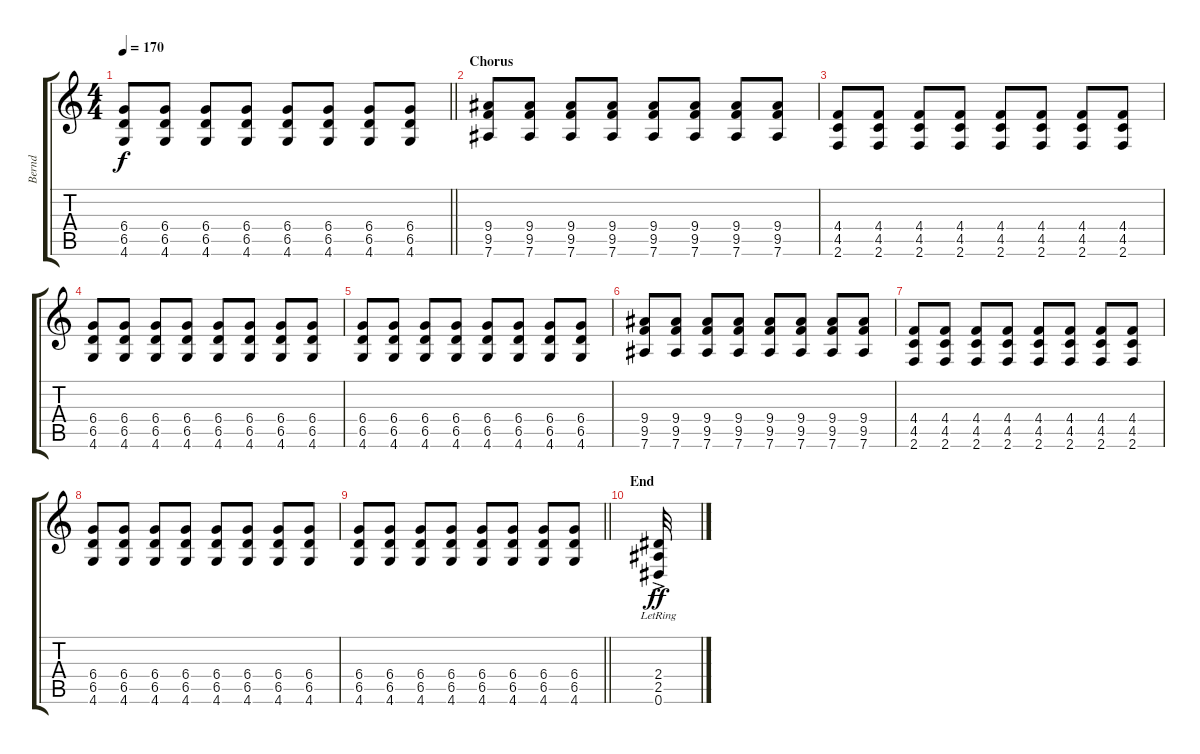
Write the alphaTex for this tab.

\track ("Bernd" "Bernd") {instrument overdrivenguitar}
\staff {score tabs}
\tuning (Eb4 Bb3 Gb3 Db3 Ab2 Eb2) {hide}
\ts (4 4)
\tempo 170
\clef g2
\barLineRight lightlight
\ks c
(6.4 6.5 4.6).8{dy f} (6.4 6.5 4.6).8 (6.4 6.5 4.6).8 (6.4 6.5 4.6).8 (6.4 6.5 4.6).8 (6.4 6.5 4.6).8 (6.4 6.5 4.6).8 (6.4 6.5 4.6).8 |
\section ("" "Chorus")
(9.4 9.5 7.6).8 (9.4 9.5 7.6).8 (9.4 9.5 7.6).8 (9.4 9.5 7.6).8 (9.4 9.5 7.6).8 (9.4 9.5 7.6).8 (9.4 9.5 7.6).8 (9.4 9.5 7.6).8 |
(4.4 4.5 2.6).8 (4.4 4.5 2.6).8 (4.4 4.5 2.6).8 (4.4 4.5 2.6).8 (4.4 4.5 2.6).8 (4.4 4.5 2.6).8 (4.4 4.5 2.6).8 (4.4 4.5 2.6).8 |
(6.4 6.5 4.6).8 (6.4 6.5 4.6).8 (6.4 6.5 4.6).8 (6.4 6.5 4.6).8 (6.4 6.5 4.6).8 (6.4 6.5 4.6).8 (6.4 6.5 4.6).8 (6.4 6.5 4.6).8 |
(6.4 6.5 4.6).8 (6.4 6.5 4.6).8 (6.4 6.5 4.6).8 (6.4 6.5 4.6).8 (6.4 6.5 4.6).8 (6.4 6.5 4.6).8 (6.4 6.5 4.6).8 (6.4 6.5 4.6).8 |
(9.4 9.5 7.6).8 (9.4 9.5 7.6).8 (9.4 9.5 7.6).8 (9.4 9.5 7.6).8 (9.4 9.5 7.6).8 (9.4 9.5 7.6).8 (9.4 9.5 7.6).8 (9.4 9.5 7.6).8 |
(4.4 4.5 2.6).8 (4.4 4.5 2.6).8 (4.4 4.5 2.6).8 (4.4 4.5 2.6).8 (4.4 4.5 2.6).8 (4.4 4.5 2.6).8 (4.4 4.5 2.6).8 (4.4 4.5 2.6).8 |
(6.4 6.5 4.6).8 (6.4 6.5 4.6).8 (6.4 6.5 4.6).8 (6.4 6.5 4.6).8 (6.4 6.5 4.6).8 (6.4 6.5 4.6).8 (6.4 6.5 4.6).8 (6.4 6.5 4.6).8 |
\barLineRight lightlight
(6.4 6.5 4.6).8 (6.4 6.5 4.6).8 (6.4 6.5 4.6).8 (6.4 6.5 4.6).8 (6.4 6.5 4.6).8 (6.4 6.5 4.6).8 (6.4 6.5 4.6).8 (6.4 6.5 4.6).8 |
\section ("" "End")
(2.4{lr} 2.5{ac lr} 0.6{ac lr}).32{dy ff}
